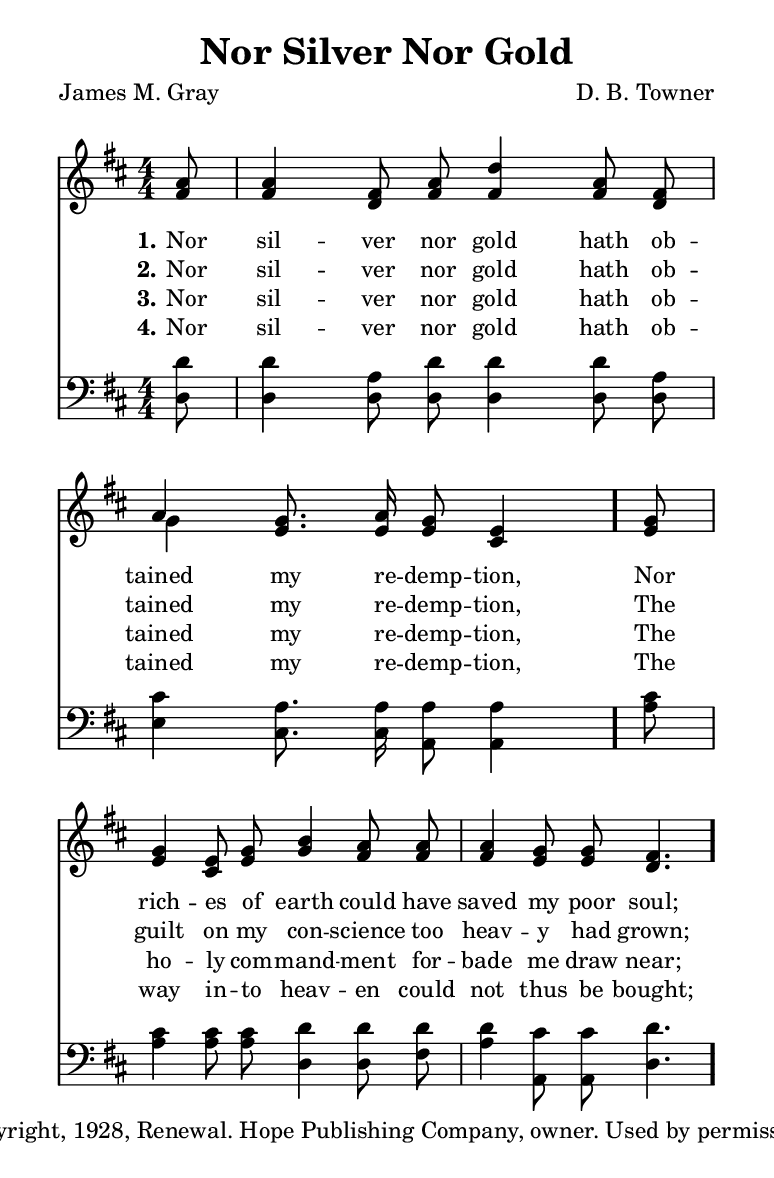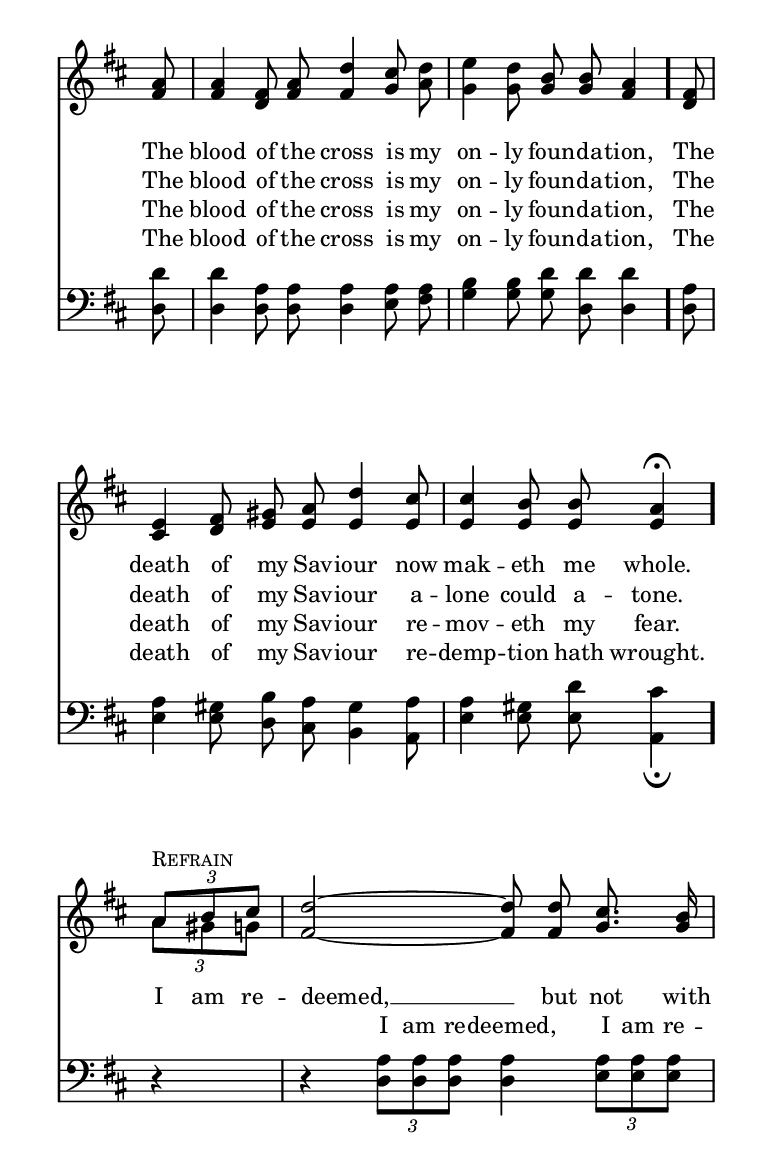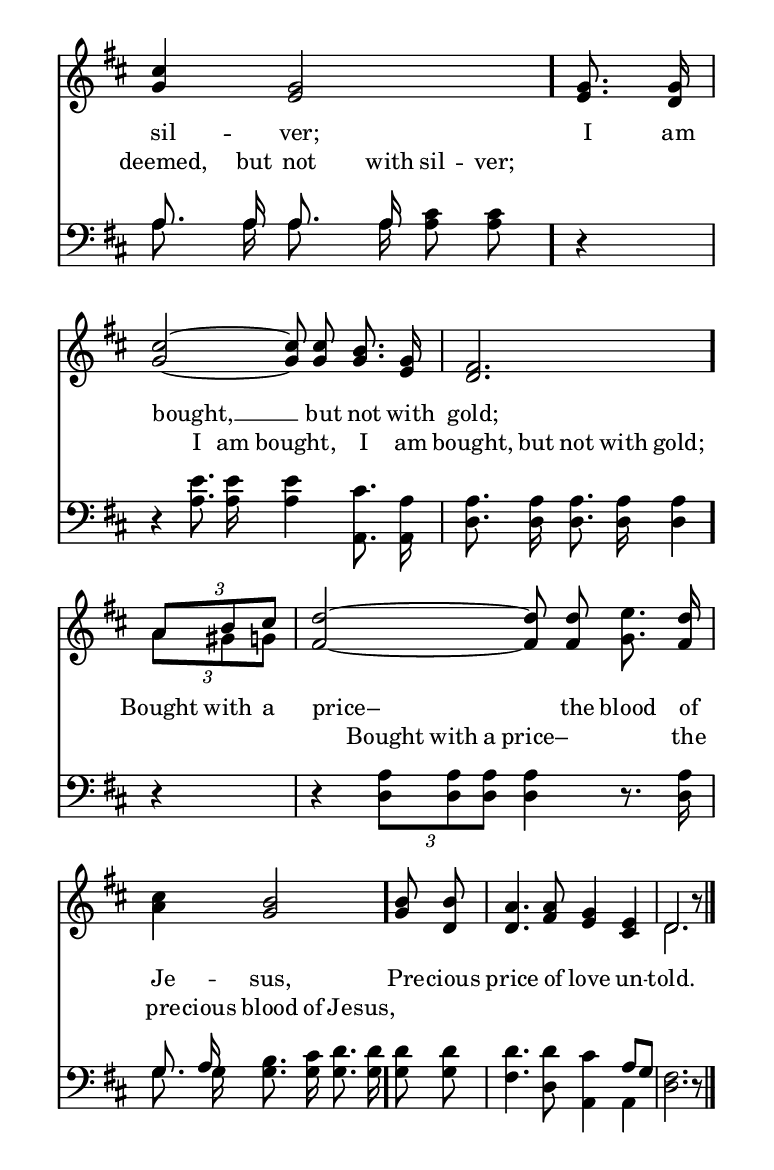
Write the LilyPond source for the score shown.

\include "common/global.ily"
\paper {
  \include "common/paper.ily"
  ragged-last-bottom = ##t
  page-count = #(cond (is-eogsized 2) (#t #f))
  system-count = #(cond (is-eogsized 6) (#t #f)) % original has 7
  systems-per-page = #(cond (is-eogsized 4) (#t #f))
}

\header{
  %gospel
  hymnnumber = "177"
  title = "Nor Silver Nor Gold"
  tunename = ""
  meter = ""
  poet = "James M. Gray"
  composer = "D. B. Towner"
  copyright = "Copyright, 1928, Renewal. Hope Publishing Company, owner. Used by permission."
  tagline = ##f
}

ta = { \tempo 4=80 }
tb = { \tempo 4=40 }

global = {
  \include "common/overrides.ily"
  \override Staff.TimeSignature.style = #'numbered
  \time 4/4
  \override Score.MetronomeMark.transparent = ##t % hide all fermata changes too
  \ta
  \key d \major
  \partial 8
  \autoBeamOff
}

patternA = { c8 | c4 c8 c c4 c8 c | c4 c8. c16 c8 c4 }
patternB = { c8 | c4 c8 c c4 c8 c | c4 c8 c c4. }
patternC = { c8 | c4 c8 c c4 c8 c | c4 c8 c c c4 }
patternD = { c8 | c4 c8 c c c4 c8 | c4 c8 c c4 }

notesSoprano = {
\global
\relative c'' {

  a8 | a4 fis8 a d4 a8 fis | a4 g8. a16 g8 e4
  g8 | g4 e8 g b4 a8 a | a4 g8 g fis4.
  a8 | a4 fis8 a d4 cis8 d | e4 d8 b b a4
  fis8 | e4 fis8 gis a d4 cis8 | cis4 b8 b \tb a4 \fermata \ta

  << s^\markup { \small \caps "Refrain" }
  { \tuplet 3/2 { a8[ b cis] } | d2 ~ d8 d8 cis8. b16 | cis4 g2 } >>
  g8. g16 | cis2 ~ cis8 cis8 b8. g16 | fis2.
  \tuplet 3/2 { a8[ b cis] } | d2 ~ d8 d8 e8. d16 | cis4 b2
  b8 b | a4. a8 g4 e | d2. r8

  \bar "|."

}
}

notesAlto = {
\global
\relative e' {

  \changePitch \patternA { fis | fis d fis fis fis d | g e e e cis }
  \changePitch \patternB { e | e cis e g fis fis | fis e e d }
  \changePitch \patternC { fis | fis d fis fis g a | g g g g fis }
  \changePitch \patternD { d | cis d e e e e | e e e e }

  \tuplet 3/2 { a8[ gis g] } | fis2 ~ fis8 fis8 g8. g16 | g4 e2
  e8. d16 | g2 ~ g8 g8 g8. e16 | d2.
  \tuplet 3/2 { a'8[ gis g] } | fis2 ~ fis8 fis8 g8. fis16 | a4 g2
  g8 d | d4. fis8 e4 cis | d2. r8

}
}

notesTenor = {
\global
\relative a {

  \changePitch \patternA { d | d a d d d a | cis a a a a }
  \changePitch \patternB { cis | cis cis cis d d d | d cis cis d }
  \changePitch \patternC { d | d a a a a a | b b d d d }
  \changePitch \patternD { a | a gis b a gis a | a gis d' cis }

  r4 | r \tuplet 3/2 { a8[ a a] } a4 \tuplet 3/2 { a8[ a a] } | a8. a16 a8. a16 cis8 cis
  r4 | r4 e8. e16 e4 cis8. a16 | a8. a16 a8. a16 a4
  r4 | r \tuplet 3/2 { a8[ a a] } a4 r8. a16 | g8. a16 b8. cis16 d8. d16
  d8 d8 | d4. d8 cis4 a8[ g] | fis2. r8

}
}

notesBass = {
\global
\relative f {

  \changePitch \patternA { d | d d d d d d | e cis cis a a }
  \changePitch \patternB { a' | a a a d, d fis | a a, a d }
  \changePitch \patternC { d | d d d d e fis | g g g d d }
  \changePitch \patternD { d | e e d cis b a | e' e e a,_\fermata }

  r4 | r \tuplet 3/2 { d8[ d d] } d4 \tuplet 3/2 { e8[ e e] } | a8. a16 a8. a16 a8 a
  r4 | r4 a8. a16 a4 a,8. a16 | d8. d16 d8. d16 d4
  r4 | r \tuplet 3/2 { d8[ d d] } d4 r8. d16 | g8. g16 g8. g16 g8. g16
  g8 g8 | fis4. d8 a4 a | d2. r8

}
}

Refrain = \lyricmode {

{ \mon } I am re -- { \moff } deemed, __ but not with sil -- ver; \bar "."
I am bought, __ but not with gold; \bar "."
{ \mon } Bought with a { \moff } price– the blood of Je -- sus, \bar "."
Pre -- cious price of love un -- told. \bar "."

}

wordsA = \lyricmode {
\set stanza = "1."

Nor sil -- ver nor gold hath ob -- tained my re -- demp -- tion, \bar "."
Nor rich -- es of earth could have saved my poor soul; \bar "."
The blood of the cross is my on -- ly foun -- da -- tion, \bar "."
The death of my Sav -- iour now mak -- eth me whole. \bar "."

}

wordsB = \lyricmode {
\set stanza = "2."

Nor sil -- ver nor gold hath ob -- tained my re -- demp -- tion,
The guilt on my con -- science too heav -- y had grown;
The blood of the cross is my on -- ly foun -- da -- tion,
The death of my Sav -- iour a -- lone could a -- tone.

\Refrain

}

wordsC = \lyricmode {
\set stanza = "3."

Nor sil -- ver nor gold hath ob -- tained my re -- demp -- tion,
The ho -- ly com -- mand -- ment for -- bade me draw near;
The blood of the cross is my on -- ly foun -- da -- tion,
The death of my Sav -- iour re -- mov -- eth my fear.

}

wordsD = \lyricmode {
\set stanza = "4."

Nor sil -- ver nor gold hath ob -- tained my re -- demp -- tion,
The way in -- to heav -- en could not thus be bought;
The blood of the cross is my on -- ly foun -- da -- tion,
The death of my Sav -- iour re -- demp -- tion hath wrought.

}

underWords = \lyricmode {

{ \repeat unfold 46 \skip 4 }
{ \mon } I am re -- deemed, I am re -- deemed, { \moff } but not with sil -- ver;
I am bought, I am bought, but not with gold;
{ \mon } Bought with a { \moff } price– the pre -- cious blood of Je -- sus,

}

\score {
  \context ChoirStaff <<
    \context Staff = upper <<
      \set Staff.autoBeaming = ##f
      \set ChoirStaff.systemStartDelimiter = #'SystemStartBar
      \set ChoirStaff.printPartCombineTexts = ##f
      \partcombine #'(2 . 9) \notesSoprano \notesAlto
      \context NullVoice = sopranos { \voiceOne << \notesSoprano >> }
      \context NullVoice = altos { \voiceTwo << \notesAlto >> }
      \context Lyrics = one   \lyricsto sopranos \wordsA
      \context Lyrics = two   \lyricsto sopranos \wordsB
      \context Lyrics = three \lyricsto sopranos \wordsC
      \context Lyrics = four  \lyricsto sopranos \wordsD
    >>
    \context Staff = men <<
      \set Staff.autoBeaming = ##f
      \clef bass
      \set ChoirStaff.printPartCombineTexts = ##f
      \partcombine #'(2 . 9) \notesTenor \notesBass
      \context NullVoice = tenors { \voiceOne << \notesTenor >> }
      \context NullVoice = basses { \voiceTwo << \notesBass >> }
    >>
    \context Lyrics = four \lyricsto tenors \underWords
  >>
  \layout {
    \include "common/layout.ily"
  }
  \midi{
    \include "common/midi.ily"
  }
}

\version "2.19.49"  % necessary for upgrading to future LilyPond versions.

% vi:set et ts=2 sw=2 ai nocindent syntax=lilypond:
